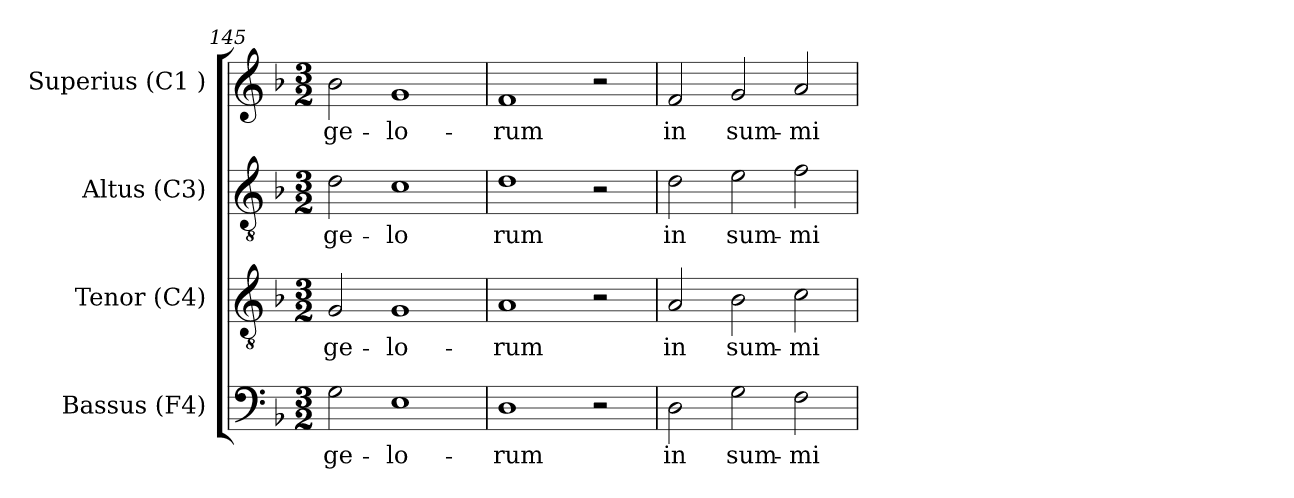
**kern	**text	**kern	**text	**kern	**text	**kern	**text
*part4	*part4	*part3	*part3	*part2	*part2	*part1	*part1
*staff4	*staff4	*staff3	*staff3	*staff2	*staff2	*staff1	*staff1
*I"Bassus (F4)	*	*I"Tenor (C4)	*	*I"Altus (C3)	*	*I"Superius (C1 )	*
*I'B.	*	*I'T.	*	*I'A.	*	*I'S.	*
*clefF4	*	*clefGv2	*	*clefGv2	*	*clefG2	*
*k[b-]	*	*k[b-]	*	*k[b-]	*	*k[b-]	*
*F:	*	*F:	*	*F:	*	*F:	*
*M3/2	*	*M3/2	*	*M3/2	*	*M3/2	*
=145	=145	=145	=145	=145	=145	=145	=145
!	!LO:LY:b:cj	!	!LO:LY:b:cj	!	!LO:LY:b:cj	!	!LO:LY:b:cj
2G\	-ge-	2G/	-ge-	2d\	-ge-	2b-\	-ge-
!	!LO:LY:b:cj	!	!LO:LY:b:cj	!	!LO:LY:b:cj	!	!LO:LY:b:cj
1E	-lo-	1G	-lo-	1c	-lo	1g	-lo-
=146	=146	=146	=146	=146	=146	=146	=146
!	!LO:LY:b:cj	!	!LO:LY:b:cj	!	!LO:LY:b:cj	!	!LO:LY:b:cj
1D	-rum	1A	-rum	1d	rum	1f	-rum
2r	.	2r	.	2r	.	2r	.
!!LO:LB:g=z
=147	=147	=147	=147	=147	=147	=147	=147
!	!LO:LY:b:cj	!	!LO:LY:b:cj	!	!LO:LY:b:cj	!	!LO:LY:b:cj
2D\	in	2A/	in	2d\	in	2f/	in
!	!LO:LY:b:cj	!	!LO:LY:b:cj	!	!LO:LY:b:cj	!	!LO:LY:b:cj
2G\	sum-	2B-\	sum-	2e\	sum-	2g/	sum-
!	!LO:LY:b:cj	!	!LO:LY:b:cj	!	!LO:LY:b:cj	!	!LO:LY:b:cj
2F\	-mi-	2c\	-mi-	2f\	-mi-	2a/	-mi-
=	=	=	=	=	=	=	=
*-	*-	*-	*-	*-	*-	*-	*-
